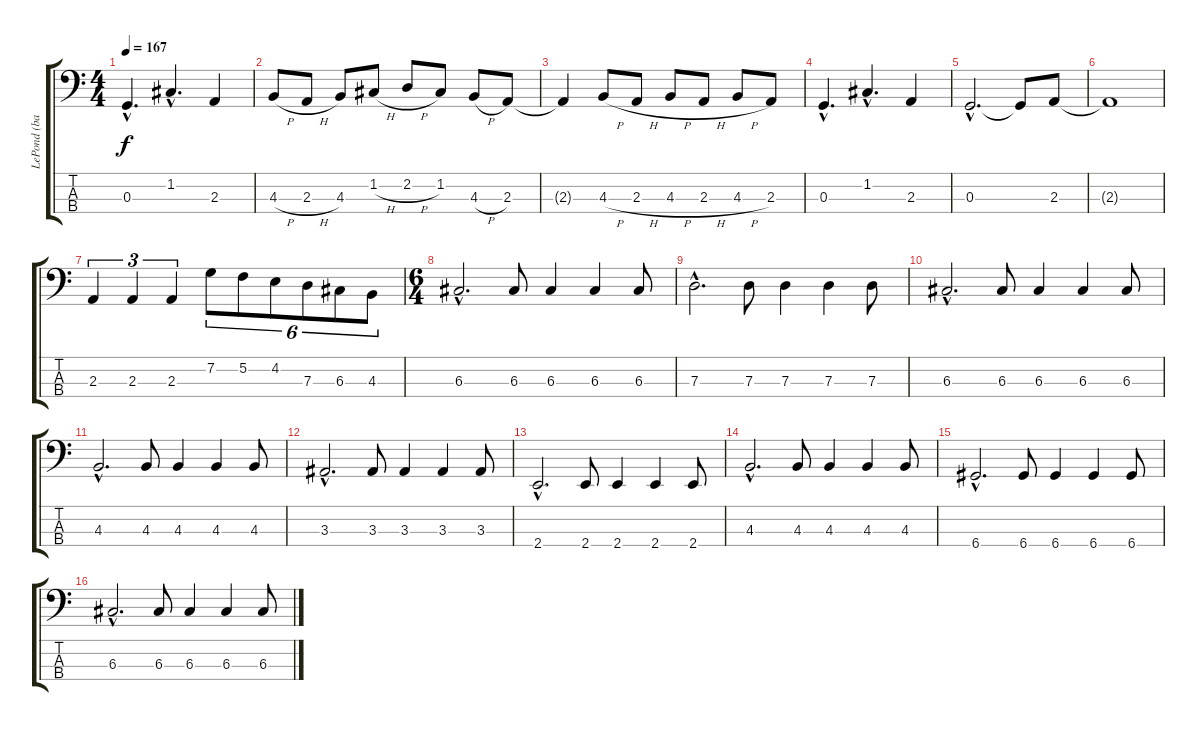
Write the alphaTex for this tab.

\track ("LePond (bass)" "LePond (ba") {instrument electricbassfinger}
\staff {score tabs}
\tuning (F2 C2 G1 D1) {hide}
\ts (4 4)
\tempo 167
\clef f4
\ks c
0.3{hac}.4{d dy f} 1.2{hac}.4{d} 2.3.4 |
4.3{h}.8 2.3{h}.8 4.3.8 1.2{h}.8 2.2{h}.8 1.2.8 4.3{h}.8 2.3.8 |
2.3{t}.4 4.3{h}.8 2.3{h}.8 4.3{h}.8 2.3{h}.8 4.3{h}.8 2.3.8 |
0.3{hac}.4{d} 1.2{hac}.4{d} 2.3.4 |
0.3{hac}.2{d} 0.3{t}.8 2.3.8 |
2.3{t}.1 |
2.3.4{tu (3 2)} 2.3.4{tu (3 2)} 2.3.4{tu (3 2)} 7.2.8{tu (6 4)} 5.2.8{tu (6 4)} 4.2.8{tu (6 4)} 7.3.8{tu (6 4)} 6.3.8{tu (6 4)} 4.3.8{tu (6 4)} |
\ts (6 4)
6.3{hac}.2{d} 6.3.8 6.3.4 6.3.4 6.3.8 |
7.3{hac}.2{d} 7.3.8 7.3.4 7.3.4 7.3.8 |
6.3{hac}.2{d} 6.3.8 6.3.4 6.3.4 6.3.8 |
4.3{hac}.2{d} 4.3.8 4.3.4 4.3.4 4.3.8 |
3.3{hac}.2{d} 3.3.8 3.3.4 3.3.4 3.3.8 |
2.4{hac}.2{d} 2.4.8 2.4.4 2.4.4 2.4.8 |
4.3{hac}.2{d} 4.3.8 4.3.4 4.3.4 4.3.8 |
6.4{hac}.2{d} 6.4.8 6.4.4 6.4.4 6.4.8 |
6.3{hac}.2{d} 6.3.8 6.3.4 6.3.4 6.3.8
